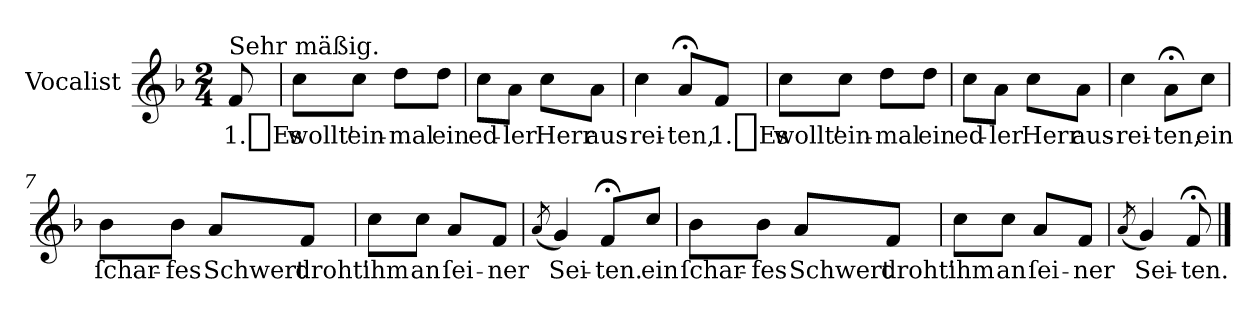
**kern	**text
*part1	*part1
*staff1	*staff1
*I"Vocalist	*
*k[b-]	*
*F:	*
*M2/4	*
=	=
!LO:TX:a:t=Sehr mäßig.	!
8f	1._Es
=1	=1
8ccL	wollt'
8ccJ	ein-
8ddL	-mal
8ddJ	ein
=2	=2
8ccL	ed-
8aJ	-ler
8ccL	Herr
8aJ	aus-
=3	=3
4cc	-rei-
8a;<L	-ten,
8fJ	1._Es
=4	=4
8ccL	wollt'
8ccJ	ein-
8ddL	-mal
8ddJ	ein
=5	=5
8ccL	ed-
8aJ	-ler
8ccL	Herr
8aJ	aus-
=6	=6
4cc	-rei-
8a;<L	-ten,
8ccJ	ein
=7	=7
8b-L	ſchar-
8b-J	-fes
8aL	Schwert
8fJ	droht'
=8	=8
8ccL	ihm
8ccJ	an
8aL	ſei-
8fJ	-ner
=9	=9
(8qa	.
4g)	Sei-
8f;<L	-ten.
8ccJ	ein
=10	=10
8b-L	ſchar-
8b-J	-fes
8aL	Schwert
8fJ	droht'
=11	=11
8ccL	ihm
8ccJ	an
8aL	ſei-
8fJ	-ner
=12	=12
(8qa	.
4g)	Sei-
8f;<	-ten.
==	==
*-	*-
